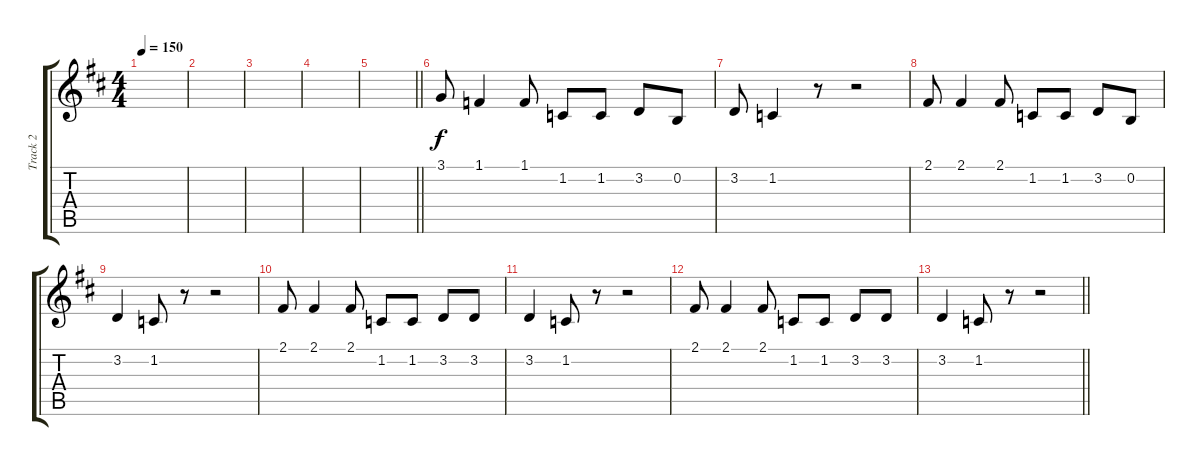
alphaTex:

\track ("Track 2" "Track 2") {instrument tenorsax}
\staff {score tabs}
\tuning (E4 B3 G3 D3 A2 E2) {hide}
\ts (4 4)
\tempo 150
\clef g2
\ks d
|
|
|
|
\barLineRight lightlight
|
3.1.8 1.1.4 1.1.8 1.2.8 1.2.8 3.2.8 0.2.8 |
3.2.8 1.2.4 r.8 r.2 |
2.1.8 2.1.4 2.1.8 1.2.8 1.2.8 3.2.8 0.2.8 |
3.2.4 1.2.8 r.8 r.2 |
2.1.8 2.1.4 2.1.8 1.2.8 1.2.8 3.2.8 3.2.8 |
3.2.4 1.2.8 r.8 r.2 |
2.1.8 2.1.4 2.1.8 1.2.8 1.2.8 3.2.8 3.2.8 |
\barLineRight lightlight
3.2.4 1.2.8 r.8 r.2
